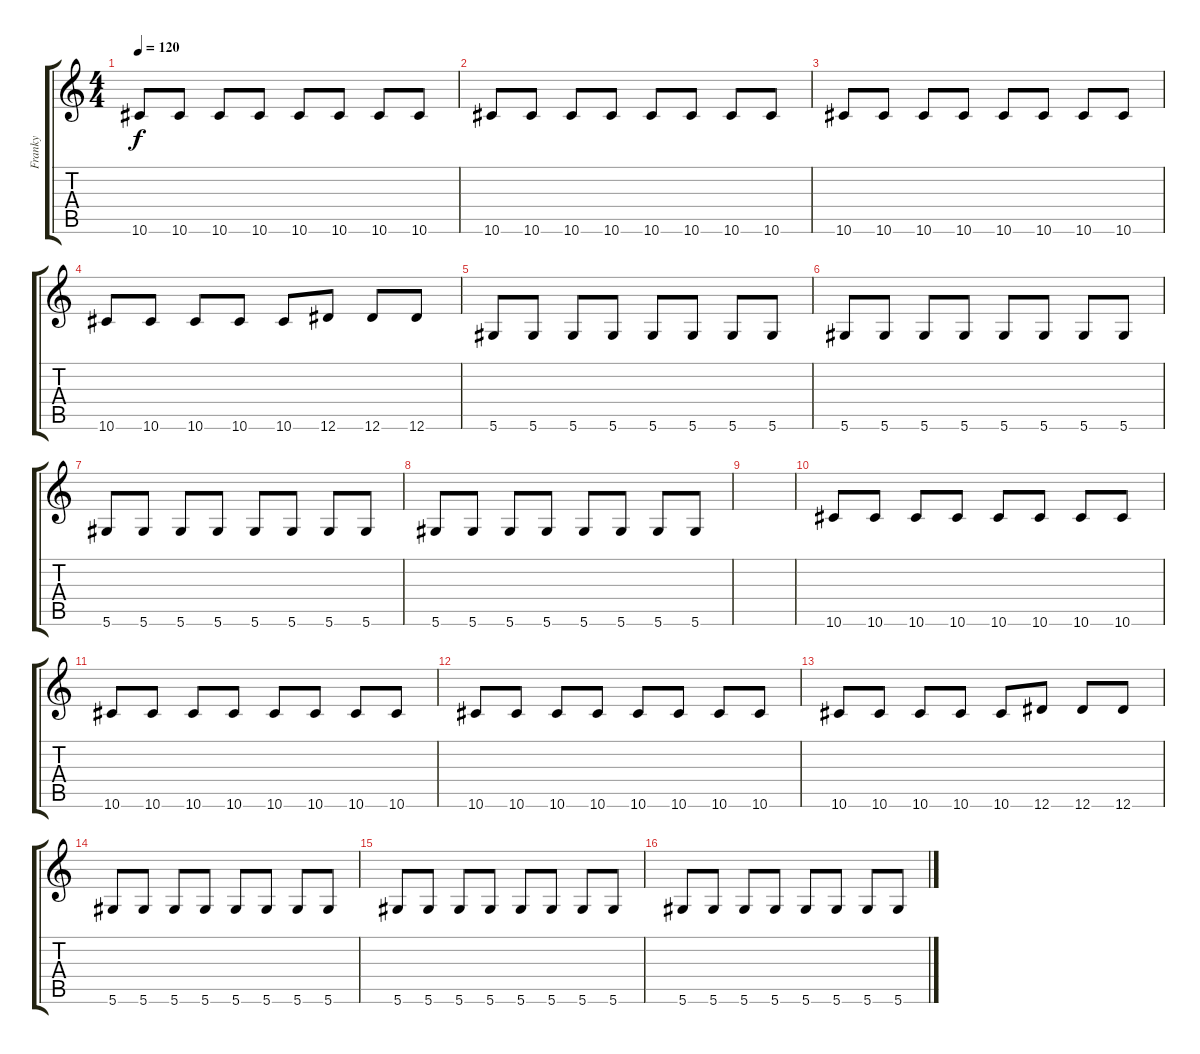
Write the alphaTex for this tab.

\track ("Franky" "Franky") {instrument electricbasspick}
\staff {score tabs}
\tuning (Eb4 Bb3 Gb3 Db3 Ab2 Eb2) {hide}
\ts (4 4)
\tempo 120
\clef g2
\ks c
10.6.8{dy f} 10.6.8 10.6.8 10.6.8 10.6.8 10.6.8 10.6.8 10.6.8 |
10.6.8 10.6.8 10.6.8 10.6.8 10.6.8 10.6.8 10.6.8 10.6.8 |
10.6.8 10.6.8 10.6.8 10.6.8 10.6.8 10.6.8 10.6.8 10.6.8 |
10.6.8 10.6.8 10.6.8 10.6.8 10.6.8 12.6.8 12.6.8 12.6.8 |
5.6.8 5.6.8 5.6.8 5.6.8 5.6.8 5.6.8 5.6.8 5.6.8 |
5.6.8 5.6.8 5.6.8 5.6.8 5.6.8 5.6.8 5.6.8 5.6.8 |
5.6.8 5.6.8 5.6.8 5.6.8 5.6.8 5.6.8 5.6.8 5.6.8 |
5.6.8 5.6.8 5.6.8 5.6.8 5.6.8 5.6.8 5.6.8 5.6.8 |
|
10.6.8 10.6.8 10.6.8 10.6.8 10.6.8 10.6.8 10.6.8 10.6.8 |
10.6.8 10.6.8 10.6.8 10.6.8 10.6.8 10.6.8 10.6.8 10.6.8 |
10.6.8 10.6.8 10.6.8 10.6.8 10.6.8 10.6.8 10.6.8 10.6.8 |
10.6.8 10.6.8 10.6.8 10.6.8 10.6.8 12.6.8 12.6.8 12.6.8 |
5.6.8 5.6.8 5.6.8 5.6.8 5.6.8 5.6.8 5.6.8 5.6.8 |
5.6.8 5.6.8 5.6.8 5.6.8 5.6.8 5.6.8 5.6.8 5.6.8 |
5.6.8 5.6.8 5.6.8 5.6.8 5.6.8 5.6.8 5.6.8 5.6.8
